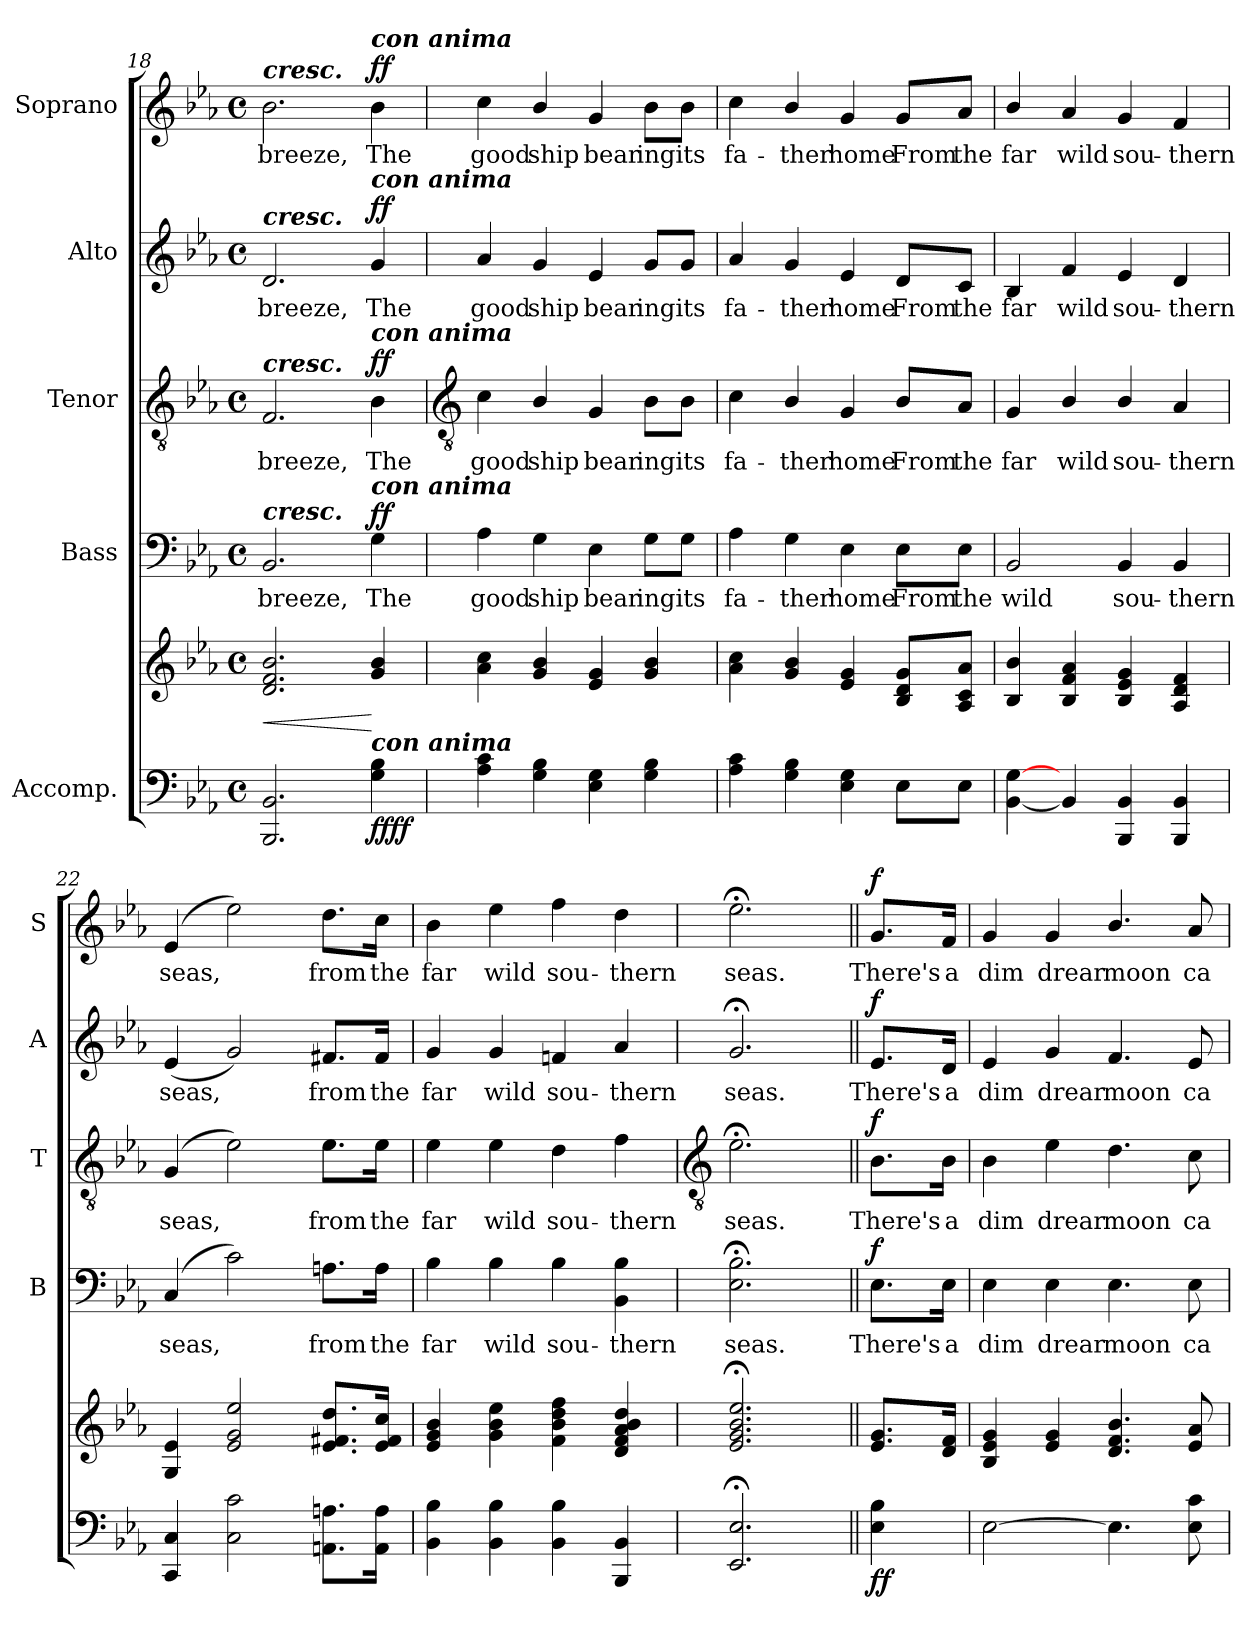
**kern	**kern	**dynam	**kern	**text	**dynam	**kern	**text	**dynam	**kern	**text	**dynam	**kern	**text	**dynam
*part5	*part5	*part5	*part4	*part4	*part4	*part3	*part3	*part3	*part2	*part2	*part2	*part1	*part1	*part1
*staff6	*staff5	*staff5/6	*staff4	*staff4	*staff4	*staff3	*staff3	*staff3	*staff2	*staff2	*staff2	*staff1	*staff1	*staff1
*I"Accomp.	*	*	*I"Bass	*	*	*I"Tenor	*	*	*I"Alto	*	*	*I"Soprano	*	*
*	*	*	*I'B	*	*	*I'T	*	*	*I'A	*	*	*I'S	*	*
*clefF4	*clefG2	*	*clefF4	*	*	*clefGv2	*	*	*clefG2	*	*	*clefG2	*	*
*k[b-e-a-]	*k[b-e-a-]	*	*k[b-e-a-]	*	*	*k[b-e-a-]	*	*	*k[b-e-a-]	*	*	*k[b-e-a-]	*	*
*E-:	*E-:	*	*E-:	*	*	*E-:	*	*	*E-:	*	*	*E-:	*	*
*M4/4	*M4/4	*	*M4/4	*	*	*M4/4	*	*	*M4/4	*	*	*M4/4	*	*
*met(c)	*met(c)	*	*met(c)	*	*	*met(c)	*	*	*met(c)	*	*	*met(c)	*	*
=18	=18	=18	=18	=18	=18	=18	=18	=18	=18	=18	=18	=18	=18	=18
!	!	!	!	!	!	!	!	!	!	!	!	!LO:TX:a:Bi:t=cresc.	!	!
!	!	!	!	!	!	!	!	!	!LO:TX:a:Bi:t=cresc.	!	!	!	!	!
!	!	!	!	!	!	!LO:TX:a:Bi:t=cresc.	!	!	!	!	!	!	!	!
!	!	!	!LO:TX:a:Bi:t=cresc.	!	!	!	!	!	!	!	!	!	!	!
!	!	!LO:HP:b	!	!LO:LY:b	!	!	!LO:LY:b	!	!	!LO:LY:b	!	!	!LO:LY:b	!
*	*^	*	*	*	*	*	*	*	*	*	*	*	*	*
2.BBB- 2.BB-	2.d 2.f 2.b-	1ryy	<	2.BB-	breeze,	.	2.F	breeze,	.	2.d	breeze,	.	2.b-	breeze,	.
!	!	!	!	!	!	!	!	!	!	!	!	!	!LO:TX:a:Bi:t=con anima	!	!
!	!	!	!	!	!	!	!	!	!	!LO:TX:a:Bi:t=con anima	!	!	!	!	!
!	!	!	!	!	!	!	!LO:TX:a:Bi:t=con anima	!	!	!	!	!	!	!	!
!	!	!	!	!LO:TX:a:Bi:t=con anima	!	!	!	!	!	!	!	!	!	!	!
!LO:TX:a:Bi:t=con anima	!	!	!	!	!	!	!	!	!	!	!	!	!	!	!
!	!	!	!LO:DY:n=1:b=2	!	!LO:LY:b	!	!	!LO:LY:b	!	!	!LO:LY:b	!	!	!LO:LY:b	!
!	!	!	!LO:DY:n=2:b	!	!	!LO:DY:b	!	!	!LO:DY:b	!	!	!LO:DY:b	!	!	!LO:DY:b
4G 4B-	4g 4b-	.	[ ff ff	4G	The	ff	4B-	The	ff	4g	The	ff	4b-	The	ff
*	*v	*v	*	*	*	*	*	*	*	*	*	*	*	*	*
!!LO:LB:g=z
=19	=19	=19	=19	=19	=19	=19	=19	=19	=19	=19	=19	=19	=19	=19
*	*	*	*	*	*	*clefGv2	*	*	*	*	*	*	*	*
!	!	!	!	!LO:LY:b	!	!	!LO:LY:b	!	!	!LO:LY:b	!	!	!LO:LY:b	!
4A- 4c	4a- 4cc	.	4A-	good	.	4c	good	.	4a-	good	.	4cc	good	.
!	!	!	!	!LO:LY:b	!	!	!LO:LY:b	!	!	!LO:LY:b	!	!	!LO:LY:b	!
4G 4B-	4g/ 4b-/	.	4G	ship	.	4B-/	ship	.	4g	ship	.	4b-/	ship	.
!	!	!	!	!LO:LY:b	!	!	!LO:LY:b	!	!	!LO:LY:b	!	!	!LO:LY:b	!
4E- 4G	4e- 4g	.	4E-	bear	.	4G	bear	.	4e-	bear	.	4g	bear	.
!	!	!	!	!LO:LY:b	!	!	!LO:LY:b	!	!	!LO:LY:b	!	!	!LO:LY:b	!
4G 4B-	4g 4b-	.	8G\L	-ing	.	8B-\L	-ing	.	8g/L	-ing	.	8b-\L	-ing	.
!	!	!	!	!LO:LY:b	!	!	!LO:LY:b	!	!	!LO:LY:b	!	!	!LO:LY:b	!
.	.	.	8G\J	its	.	8B-\J	its	.	8g/J	its	.	8b-\J	its	.
=20	=20	=20	=20	=20	=20	=20	=20	=20	=20	=20	=20	=20	=20	=20
!	!	!	!	!LO:LY:b	!	!	!LO:LY:b	!	!	!LO:LY:b	!	!	!LO:LY:b	!
4A- 4c	4a- 4cc	.	4A-	fa-	.	4c	fa-	.	4a-	fa-	.	4cc	fa-	.
!	!	!	!	!LO:LY:b	!	!	!LO:LY:b	!	!	!LO:LY:b	!	!	!LO:LY:b	!
4G 4B-	4g/ 4b-/	.	4G	-ther	.	4B-/	-ther	.	4g/	-ther	.	4b-/	-ther	.
!	!	!	!	!LO:LY:b	!	!	!LO:LY:b	!	!	!LO:LY:b	!	!	!LO:LY:b	!
4E- 4G	4e- 4g	.	4E-	home	.	4G	home	.	4e-	home	.	4g	home	.
!	!	!	!	!LO:LY:b	!	!	!LO:LY:b	!	!	!LO:LY:b	!	!	!LO:LY:b	!
8E-L	8B- 8d 8gL	.	8E-\L	From	.	8B-/L	From	.	8d/L	From	.	8g/L	From	.
!	!	!	!	!LO:LY:b	!	!	!LO:LY:b	!	!	!LO:LY:b	!	!	!LO:LY:b	!
8E-J	8A- 8c 8a-J	.	8E-\J	the	.	8A-/J	the	.	8c/J	the	.	8a-/J	the	.
=21	=21	=21	=21	=21	=21	=21	=21	=21	=21	=21	=21	=21	=21	=21
!	!	!	!	!LO:LY:b	!	!	!LO:LY:b	!	!	!LO:LY:b	!	!	!LO:LY:b	!
[4BB- [4G	4B-/ 4b-/	.	2BB-	wild	.	4G/	far	.	4B-/	far	.	4b-/	far	.
!	!	!	!	!	!	!	!LO:LY:b	!	!	!LO:LY:b	!	!	!LO:LY:b	!
4BB-]	4B- 4f 4a-	.	.	.	.	4B-/	wild	.	4f	wild	.	4a-	wild	.
!	!	!	!	!LO:LY:b	!	!	!LO:LY:b	!	!	!LO:LY:b	!	!	!LO:LY:b	!
4BBB- 4BB-	4B- 4e- 4g	.	4BB-	sou-	.	4B-/	sou-	.	4e-	sou-	.	4g	sou-	.
!	!	!	!	!LO:LY:b	!	!	!LO:LY:b	!	!	!LO:LY:b	!	!	!LO:LY:b	!
4BBB- 4BB-	4A- 4d 4f	.	4BB-	-thern	.	4A-	-thern	.	4d	-thern	.	4f	-thern	.
=22	=22	=22	=22	=22	=22	=22	=22	=22	=22	=22	=22	=22	=22	=22
!	!	!	!	!LO:LY:b	!	!	!LO:LY:b	!	!	!LO:LY:b	!	!	!LO:LY:b	!
4CC 4C	4G 4e-	.	(4C	seas,	.	(4G	seas,	.	(<4e-	seas,	.	(4e-	seas,	.
2C 2c	2e- 2g 2ee-	.	2c)	.	.	2e-)	.	.	2g)	.	.	2ee-)	.	.
!	!	!	!	!LO:LY:b	!	!	!LO:LY:b	!	!	!LO:LY:b	!	!	!LO:LY:b	!
8.AAn 8.AnL	8.e- 8.f#X 8.ddL	.	8.An\L	from	.	8.e-\L	from	.	8.f#X/L	from	.	8.dd\L	from	.
!	!	!	!	!LO:LY:b	!	!	!LO:LY:b	!	!	!LO:LY:b	!	!	!LO:LY:b	!
16AA 16AJ	16e- 16f# 16ccJ	.	16A\Jk	the	.	16e-\Jk	the	.	16f#/Jk	the	.	16cc\Jk	the	.
=23	=23	=23	=23	=23	=23	=23	=23	=23	=23	=23	=23	=23	=23	=23
!	!	!	!	!LO:LY:b	!	!	!LO:LY:b	!	!	!LO:LY:b	!	!	!LO:LY:b	!
4BB- 4B-	4e- 4g 4b-	.	4B-	far	.	4e-	far	.	4g	far	.	4b-	far	.
!	!	!	!	!LO:LY:b	!	!	!LO:LY:b	!	!	!LO:LY:b	!	!	!LO:LY:b	!
4BB- 4B-	4g 4b- 4ee-	.	4B-	wild	.	4e-	wild	.	4g	wild	.	4ee-	wild	.
!	!	!	!	!LO:LY:b	!	!	!LO:LY:b	!	!	!LO:LY:b	!	!	!LO:LY:b	!
4BB- 4B-	4f 4b- 4dd 4ff	.	4B-	sou-	.	4d	sou-	.	4fn	sou-	.	4ff	sou-	.
!	!	!	!	!LO:LY:b	!	!	!LO:LY:b	!	!	!LO:LY:b	!	!	!LO:LY:b	!
4BBB- 4BB-	4d 4f 4a- 4b- 4dd	.	4BB- 4B-	-thern	.	4f	-thern	.	4a-	-thern	.	4dd	-thern	.
!!LO:LB:g=z
=24	=24	=24	=24	=24	=24	=24	=24	=24	=24	=24	=24	=24	=24	=24
*	*	*	*	*	*	*clefGv2	*	*	*	*	*	*	*	*
!	!	!	!	!LO:LY:b	!	!	!LO:LY:b	!	!	!LO:LY:b	!	!	!LO:LY:b	!
2.EE-;< 2.E-;<	2.e-;< 2.g;< 2.b-;< 2.ee-;<	.	2.E-;< 2.B-;<	seas.	.	2.e-;<	seas.	.	2.g;<	seas.	.	2.ee-;<	seas.	.
=25||	=25||	=25||	=25||	=25||	=25||	=25||	=25||	=25||	=25||	=25||	=25||	=25||	=25||	=25||
!	!	!LO:DY:b=2	!	!LO:LY:b	!	!	!LO:LY:b	!	!	!LO:LY:b	!	!	!LO:LY:b	!
!	!	!LO:DY:n=1:b	!	!	!LO:DY:b	!	!	!LO:DY:b	!	!	!LO:DY:b	!	!	!LO:DY:b
4E-\ 4B-\	8.e- 8.gL	f f	8.E-\L	There's	f	8.B-\L	There's	f	8.e-/L	There's	f	8.g/L	There's	f
!	!	!	!	!LO:LY:b	!	!	!LO:LY:b	!	!	!LO:LY:b	!	!	!LO:LY:b	!
.	16d 16fJ	.	16E-\Jk	a	.	16B-\Jk	a	.	16d/Jk	a	.	16f/Jk	a	.
=26	=26	=26	=26	=26	=26	=26	=26	=26	=26	=26	=26	=26	=26	=26
!	!	!	!	!LO:LY:b	!	!	!LO:LY:b	!	!	!LO:LY:b	!	!	!LO:LY:b	!
[2E-	4B- 4e- 4g	.	4E-	dim	.	4B-	dim	.	4e-	dim	.	4g	dim	.
!	!	!	!	!LO:LY:b	!	!	!LO:LY:b	!	!	!LO:LY:b	!	!	!LO:LY:b	!
.	4e- 4g	.	4E-	drear	.	4e-	drear	.	4g	drear	.	4g	drear	.
!	!	!	!	!LO:LY:b	!	!	!LO:LY:b	!	!	!LO:LY:b	!	!	!LO:LY:b	!
4.E-]	4.d/ 4.f/ 4.b-/	.	4.E-	moon	.	4.d	moon	.	4.f	moon	.	4.b-/	moon	.
!	!	!	!	!LO:LY:b	!	!	!LO:LY:b	!	!	!LO:LY:b	!	!	!LO:LY:b	!
8E- 8c	8e- 8a-	.	8E-	ca-	.	8c	ca-	.	8e-	ca-	.	8a-	ca-	.
=	=	=	=	=	=	=	=	=	=	=	=	=	=	=
*-	*-	*-	*-	*-	*-	*-	*-	*-	*-	*-	*-	*-	*-	*-
